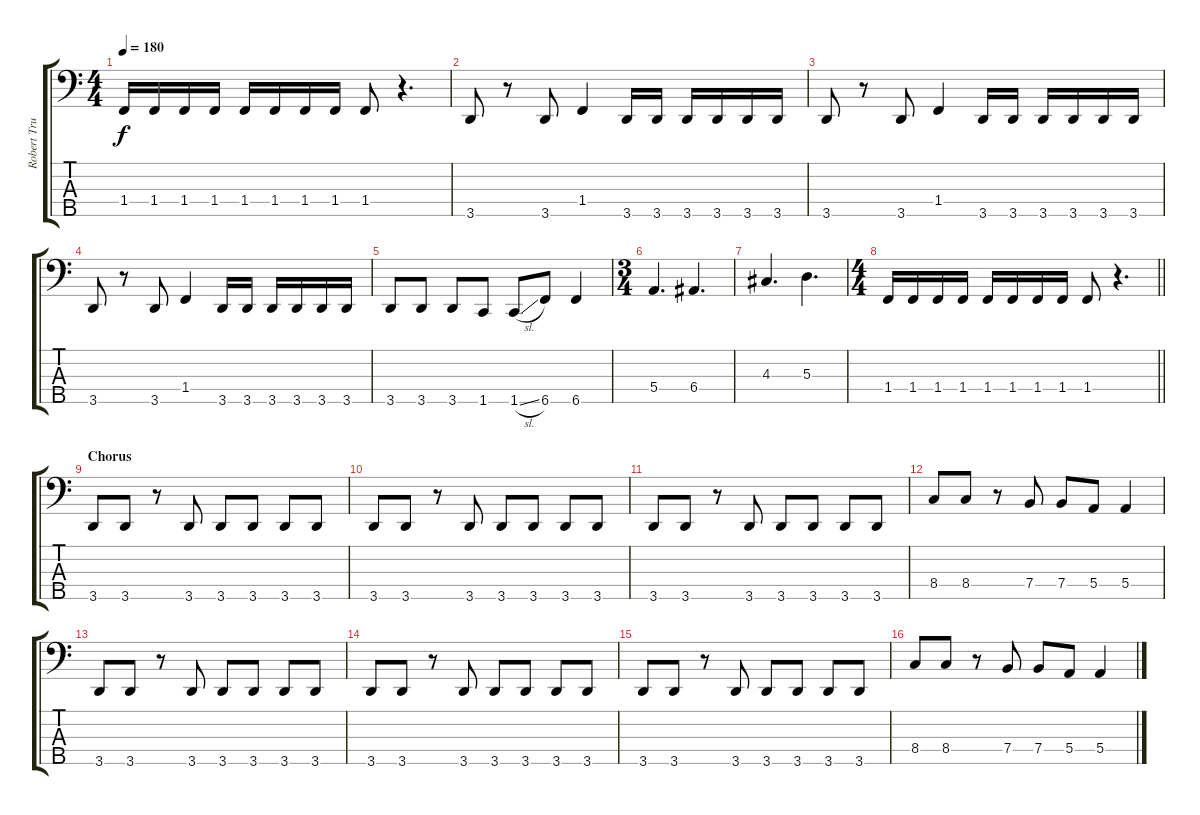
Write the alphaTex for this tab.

\track ("Robert Trujillo Bass" "Robert Tru") {instrument electricbassfinger}
\staff {score tabs}
\tuning (G2 D2 A1 E1 B0) {hide}
\ts (4 4)
\tempo 180
\clef f4
\ks c
1.4.16{dy f} 1.4.16 1.4.16 1.4.16 1.4.16 1.4.16 1.4.16 1.4.16 1.4.8 r.4{d} |
3.5.8 r.8 3.5.8 1.4.4 3.5.16 3.5.16 3.5.16 3.5.16 3.5.16 3.5.16 |
3.5.8 r.8 3.5.8 1.4.4 3.5.16 3.5.16 3.5.16 3.5.16 3.5.16 3.5.16 |
3.5.8 r.8 3.5.8 1.4.4 3.5.16 3.5.16 3.5.16 3.5.16 3.5.16 3.5.16 |
3.5.8 3.5.8 3.5.8 1.5.8 1.5{sl}.8 6.5.8 6.5.4 |
\ts (3 4)
5.4.4{d} 6.4.4{d} |
4.3.4{d} 5.3.4{d} |
\ts (4 4)
\barLineRight lightlight
1.4.16 1.4.16 1.4.16 1.4.16 1.4.16 1.4.16 1.4.16 1.4.16 1.4.8 r.4{d} |
\section ("" "Chorus")
3.5.8 3.5.8 r.8 3.5.8 3.5.8 3.5.8 3.5.8 3.5.8 |
3.5.8 3.5.8 r.8 3.5.8 3.5.8 3.5.8 3.5.8 3.5.8 |
3.5.8 3.5.8 r.8 3.5.8 3.5.8 3.5.8 3.5.8 3.5.8 |
8.4.8 8.4.8 r.8 7.4.8 7.4.8 5.4.8 5.4.4 |
3.5.8 3.5.8 r.8 3.5.8 3.5.8 3.5.8 3.5.8 3.5.8 |
3.5.8 3.5.8 r.8 3.5.8 3.5.8 3.5.8 3.5.8 3.5.8 |
3.5.8 3.5.8 r.8 3.5.8 3.5.8 3.5.8 3.5.8 3.5.8 |
8.4.8 8.4.8 r.8 7.4.8 7.4.8 5.4.8 5.4.4
